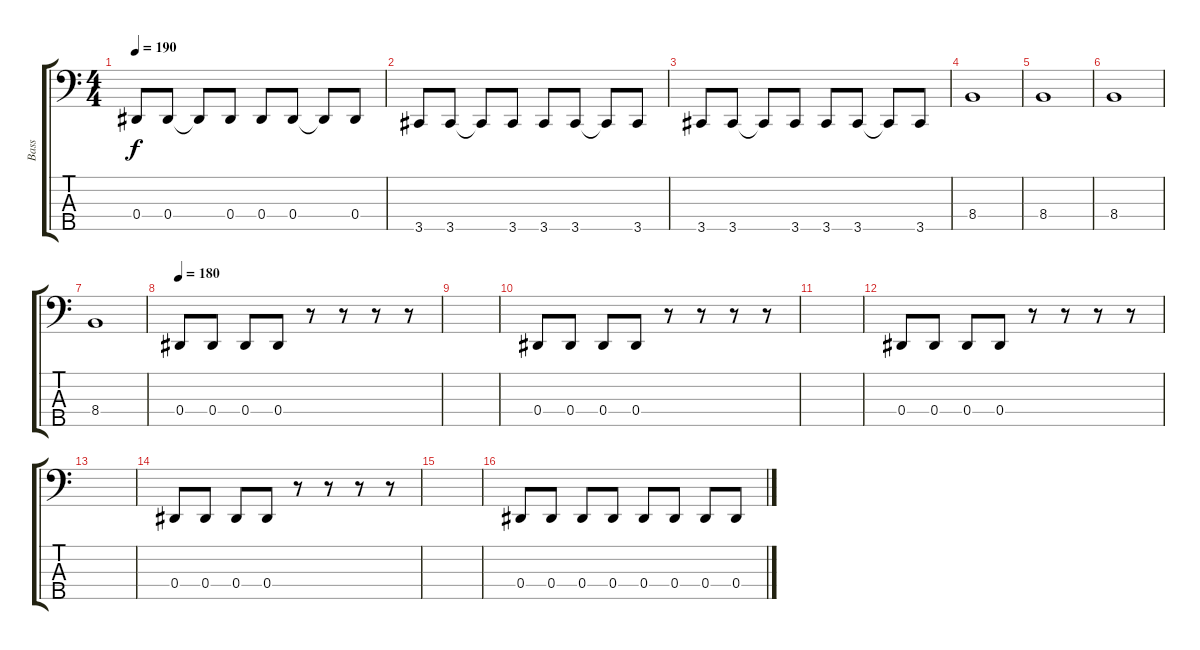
\track ("Bass" "Bass") {instrument electricbassfinger}
\staff {score tabs}
\tuning (Gb2 Db2 Ab1 Eb1 Bb0) {hide}
\ts (4 4)
\tempo 190
\clef f4
\ks c
0.4.8{dy f} 0.4.8 0.4{t}.8 0.4.8 0.4.8 0.4.8 0.4{t}.8 0.4.8 |
3.5.8 3.5.8 3.5{t}.8 3.5.8 3.5.8 3.5.8 3.5{t}.8 3.5.8 |
3.5.8 3.5.8 3.5{t}.8 3.5.8 3.5.8 3.5.8 3.5{t}.8 3.5.8 |
8.4.1 |
8.4.1 |
8.4.1 |
8.4.1 |
\tempo 180
0.4.8 0.4.8 0.4.8 0.4.8 r.8 r.8 r.8 r.8 |
|
0.4.8 0.4.8 0.4.8 0.4.8 r.8 r.8 r.8 r.8 |
|
0.4.8 0.4.8 0.4.8 0.4.8 r.8 r.8 r.8 r.8 |
|
0.4.8 0.4.8 0.4.8 0.4.8 r.8 r.8 r.8 r.8 |
|
0.4.8 0.4.8 0.4.8 0.4.8 0.4.8 0.4.8 0.4.8 0.4.8
